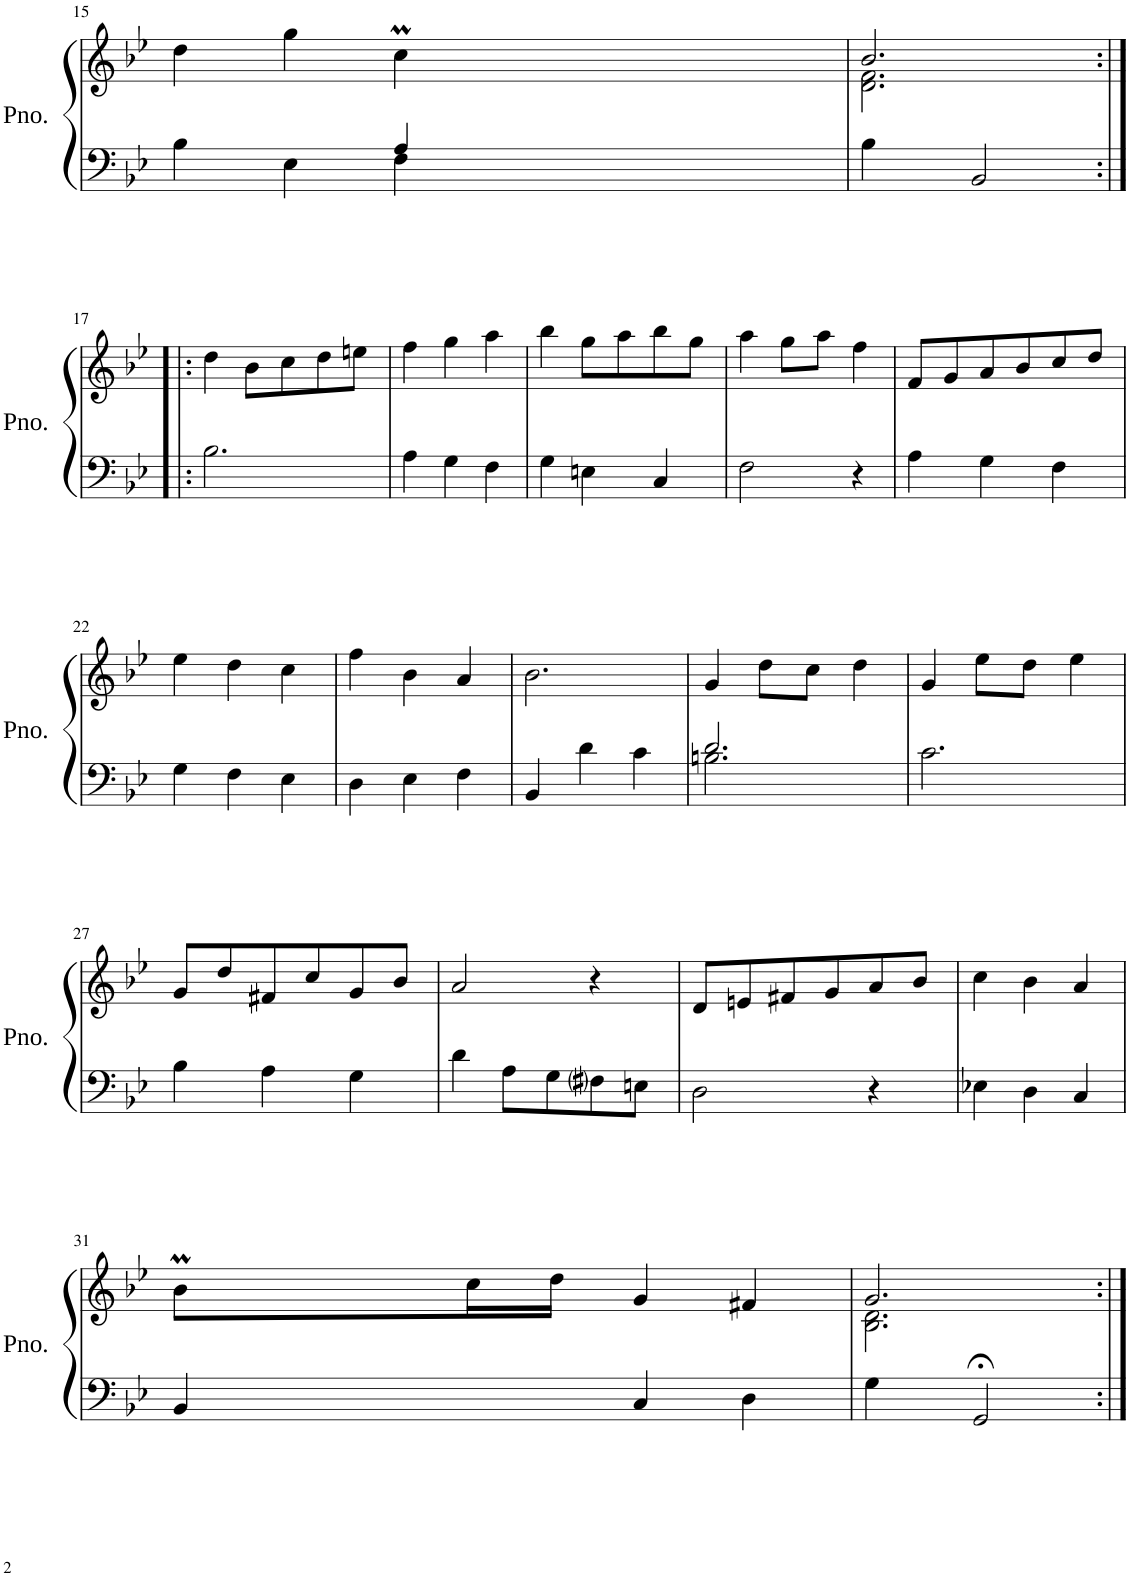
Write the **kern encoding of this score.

**kern	**kern
*part1	*part1
*staff2	*staff1
*I"Piano	*
*I'Pno.	*
!!LO:PB:g=z
*clefF4	*clefG2
*k[b-e-]	*k[b-e-]
*M3/4	*M3/4
=15	=15
*^	*^
4B-\	2ryy	4dd\	2ryy
4E-\	.	4gg\	.
*	*	*	*Xtuplet
4A/	4F\	4ccM\	40dd!
.	.	.	40cc!
.	.	.	40dd!
.	.	.	40cc!
.	.	.	40dd!
.	.	.	8cc!
*v	*v	*	*
=16	=16	=16
4B-\	2.b-/	2.d\ 2.f\
2BB-/	.	.
*	*v	*v
!!LO:LB:g=z
=17:|!|:	=17:|!|:
2.B-\	4dd\
.	8b-\L
.	8cc\
.	8dd\
.	8een\J
=18	=18
4A\	4ff\
4G\	4gg\
4F\	4aa\
=19	=19
4G\	4bb-\
4En\	8gg\L
.	8aa\
4C/	8bb-\
.	8gg\J
=20	=20
2F\	4aa\
.	8gg\L
.	8aa\J
4r	4ff\
=21	=21
4A\	8f/L
.	8g/
4G\	8a/
.	8b-/
4F\	8cc/
.	8dd/J
!!LO:LB:g=z
=22	=22
4G\	4ee-\
4F\	4dd\
4E-\	4cc\
=23	=23
4D\	4ff\
4E-\	4b-\
4F\	4a/
=24	=24
4BB-/	2.b-\
4d\	.
4c\	.
=25	=25
*^	*
2.d/	2.Bn\	4g/
.	.	8dd\L
.	.	8cc\J
.	.	4dd\
*v	*v	*
=26	=26
2.c\	4g/
.	8ee-\L
.	8dd\J
.	4ee-\
!!LO:LB:g=z
=27	=27
4B-\	8g/L
.	8dd/
4A\	8f#X/
.	8cc/
4G\	8g/
.	8b-/J
=28	=28
4d\	2a/
8A\L	.
8G\	.
8F#i\	4r
8En\J	.
=29	=29
2D\	8d/L
.	8en/
.	8f#X/
.	8g/
4r	8a/
.	8b-/J
=30	=30
4E-X\	4cc\
4D\	4b-\
4C/	4a/
!!LO:LB:g=z
=31	=31
*	*^
4BB-/	8b-M\L	32cc!
.	.	32b-!
.	.	32cc!
.	.	32b-!
.	16cc\L	2ryy
.	16dd\JJ	.
4C/	4g/	.
4D\	4f#X/	.
.	.	8ryy
=32	=32	=32
4G\	2.g/	2.B-\ 2.d\
2GG;</	.	.
*	*v	*v
=:|!	=:|!
*-	*-
